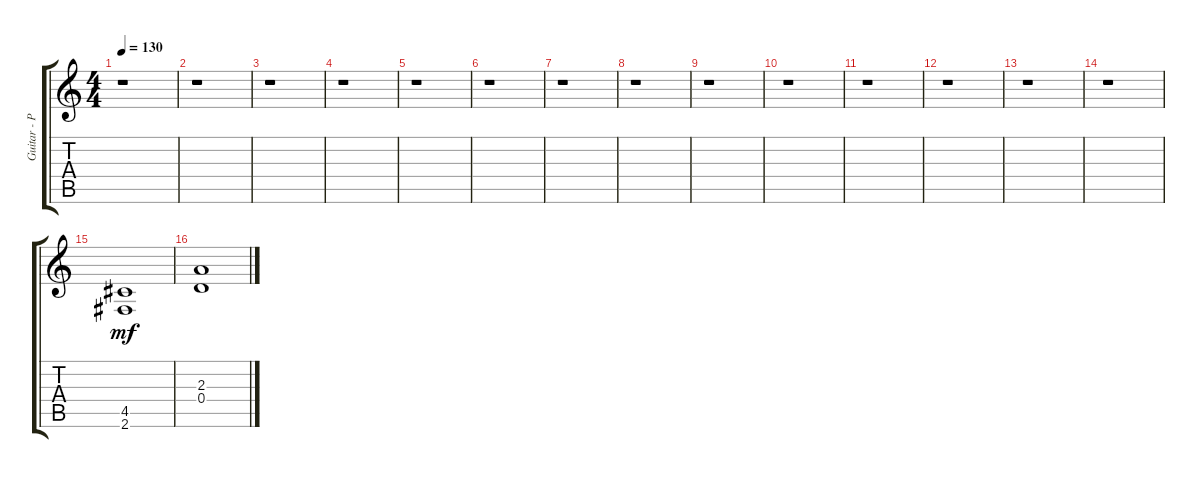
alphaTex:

\track ("Guitar - Pavel Bushuev" "Guitar - P") {instrument distortionguitar}
\staff {score tabs}
\tuning (E4 B3 G3 D3 A2 E2) {hide}
\ts (4 4)
\tempo 130
\clef g2
\ks c
r.1{dy mf instrument distortionguitar} |
r.1 |
r.1 |
r.1 |
r.1 |
r.1 |
r.1 |
r.1 |
r.1 |
r.1 |
r.1 |
r.1 |
r.1 |
r.1 |
(4.5 2.6).1 |
(2.3 0.4).1
